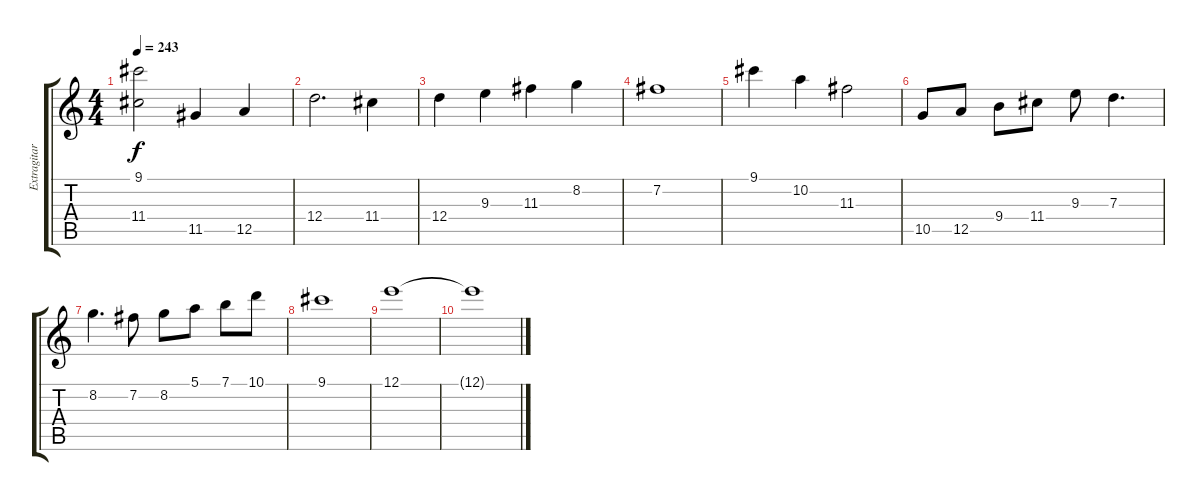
\track ("Extragitarr" "Extragitar") {instrument overdrivenguitar}
\staff {score tabs}
\tuning (E4 B3 G3 D3 A2 E2) {hide}
\ts (4 4)
\tempo 243
\clef g2
\ks c
(9.1{t} 11.4{t}).2{dy f} 11.5.4 12.5.4 |
12.4.2{d} 11.4.4 |
12.4.4 9.3.4 11.3.4 8.2.4 |
7.2.1 |
9.1.4 10.2.4 11.3.2 |
10.5.8 12.5.8 9.4.8 11.4.8 9.3.8 7.3.4{d} |
8.2.4{d} 7.2.8 8.2.8 5.1.8 7.1.8 10.1.8 |
9.1.1 |
12.1.1 |
12.1{t}.1
